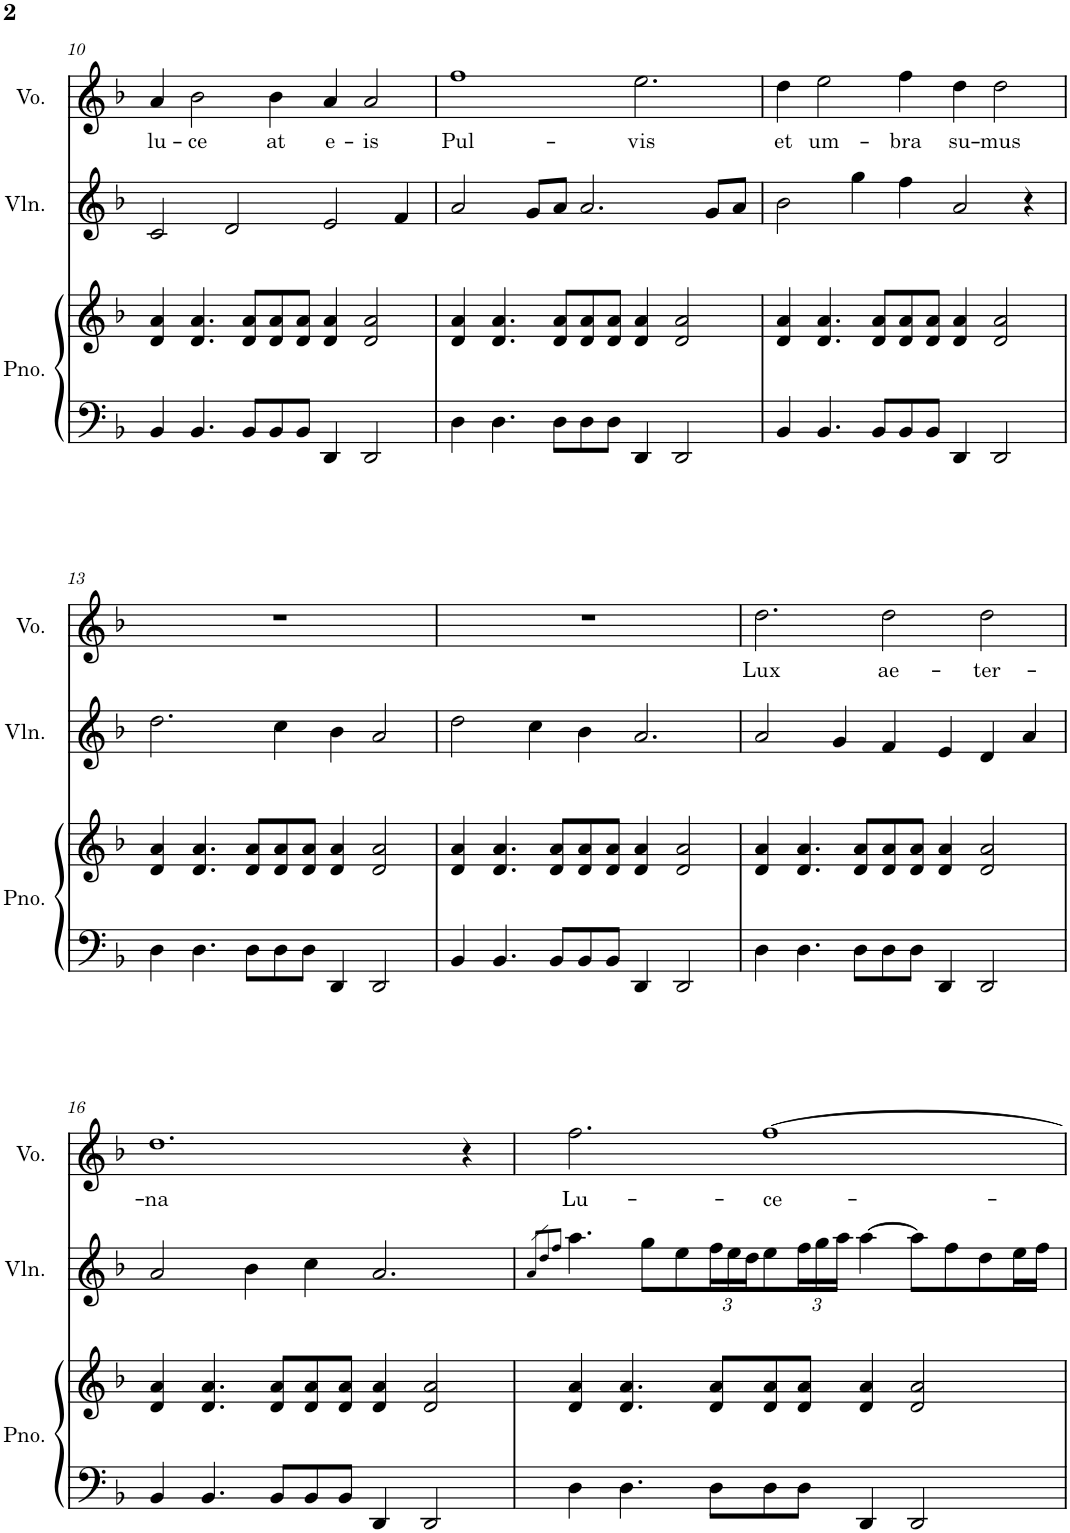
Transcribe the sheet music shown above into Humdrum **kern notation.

**kern	**kern	**kern	**kern	**text
*part3	*part3	*part2	*part1	*part1
*staff4	*staff3	*staff2	*staff1	*staff1
*I"Piano	*	*I"Violin	*I"Voice	*
*I'Pno.	*	*I'Vln.	*I'Vo.	*
!!LO:PB:g=z
*clefF4	*clefG2	*clefG2	*clefG2	*
*k[b-]	*k[b-]	*k[b-]	*k[b-]	*
*M7/4	*M7/4	*M7/4	*M7/4	*
=10	=10	=10	=10	=10
!	!	!	!	!LO:LY:b
4BB-/	4d/ 4a/	2c/	4a/	lu-
!	!	!	!	!LO:LY:b
4.BB-/	4.d/ 4.a/	.	2b-\	-ce
.	.	2d/	.	.
8BB-/L	8d/ 8a/L	.	.	.
!	!	!	!	!LO:LY:b
8BB-/	8d/ 8a/	.	4b-\	at
8BB-/J	8d/ 8a/J	.	.	.
!	!	!	!	!LO:LY:b
4DD/	4d/ 4a/	2e/	4a/	e-
!	!	!	!	!LO:LY:b
2DD/	2d/ 2a/	.	2a/	-is
.	.	4f/	.	.
=11	=11	=11	=11	=11
!	!	!	!	!LO:LY:b
4D\	4d/ 4a/	2a/	1ff	Pul-
4.D\	4.d/ 4.a/	.	.	.
.	.	8g/L	.	.
8D\L	8d/ 8a/L	8a/J	.	.
8D\	8d/ 8a/	2.a/	.	.
8D\J	8d/ 8a/J	.	.	.
!	!	!	!	!LO:LY:b
4DD/	4d/ 4a/	.	2.ee\	-vis
2DD/	2d/ 2a/	.	.	.
.	.	8g/L	.	.
.	.	8a/J	.	.
=12	=12	=12	=12	=12
!	!	!	!	!LO:LY:b
4BB-/	4d/ 4a/	2b-\	4dd\	et
!	!	!	!	!LO:LY:b
4.BB-/	4.d/ 4.a/	.	2ee\	um-
.	.	4gg\	.	.
8BB-/L	8d/ 8a/L	.	.	.
!	!	!	!	!LO:LY:b
8BB-/	8d/ 8a/	4ff\	4ff\	-bra
8BB-/J	8d/ 8a/J	.	.	.
!	!	!	!	!LO:LY:b
4DD/	4d/ 4a/	2a/	4dd\	su-
!	!	!	!	!LO:LY:b
2DD/	2d/ 2a/	.	2dd\	-mus
.	.	4r	.	.
!!LO:LB:g=z
=13	=13	=13	=13	=13
4D\	4d/ 4a/	2.dd\	1..r	.
4.D\	4.d/ 4.a/	.	.	.
8D\L	8d/ 8a/L	.	.	.
8D\	8d/ 8a/	4cc\	.	.
8D\J	8d/ 8a/J	.	.	.
4DD/	4d/ 4a/	4b-\	.	.
2DD/	2d/ 2a/	2a/	.	.
=14	=14	=14	=14	=14
4BB-/	4d/ 4a/	2dd\	1..r	.
4.BB-/	4.d/ 4.a/	.	.	.
.	.	4cc\	.	.
8BB-/L	8d/ 8a/L	.	.	.
8BB-/	8d/ 8a/	4b-\	.	.
8BB-/J	8d/ 8a/J	.	.	.
4DD/	4d/ 4a/	2.a/	.	.
2DD/	2d/ 2a/	.	.	.
=15	=15	=15	=15	=15
!	!	!	!	!LO:LY:b
4D\	4d/ 4a/	2a/	2.dd\	Lux
4.D\	4.d/ 4.a/	.	.	.
.	.	4g/	.	.
8D\L	8d/ 8a/L	.	.	.
!	!	!	!	!LO:LY:b
8D\	8d/ 8a/	4f/	2dd\	ae-
8D\J	8d/ 8a/J	.	.	.
4DD/	4d/ 4a/	4e/	.	.
!	!	!	!	!LO:LY:b
2DD/	2d/ 2a/	4d/	2dd\	-ter-
.	.	4a/	.	.
!!LO:LB:g=z
=16	=16	=16	=16	=16
!	!	!	!	!LO:LY:b
4BB-/	4d/ 4a/	2a/	1.dd	-na
4.BB-/	4.d/ 4.a/	.	.	.
.	.	4b-\	.	.
8BB-/L	8d/ 8a/L	.	.	.
8BB-/	8d/ 8a/	4cc\	.	.
8BB-/J	8d/ 8a/J	.	.	.
4DD/	4d/ 4a/	2.a/	.	.
2DD/	2d/ 2a/	.	.	.
.	.	.	4r	.
=17	=17	=17	=17	=17
.	.	8qa/L	.	.
.	.	8qdd/	.	.
.	.	8qff/J	.	.
!	!	!	!	!LO:LY:b
4D\	4d/ 4a/	4.aa\	2.ff\	Lu-
4.D\	4.d/ 4.a/	.	.	.
.	.	8gg\L	.	.
.	.	8ee\	.	.
*	*	*Xbrackettup	*	*
8D\L	8d/ 8a/L	24ff\L	.	.
.	.	24ee\	.	.
.	.	24dd\J	.	.
!	!	!	!	!LO:LY:b
8D\	8d/ 8a/	8ee\	[1ff	ce-
8D\J	8d/ 8a/J	24ff\L	.	.
.	.	24gg\	.	.
.	.	24aa\JJ	.	.
4DD/	4d/ 4a/	[4aa\	.	.
2DD/	2d/ 2a/	8aa\L]	.	.
.	.	8ff\	.	.
.	.	8dd\	.	.
.	.	16ee\L	.	.
.	.	16ff\JJ	.	.
=	=	=	=	=
*-	*-	*-	*-	*-
